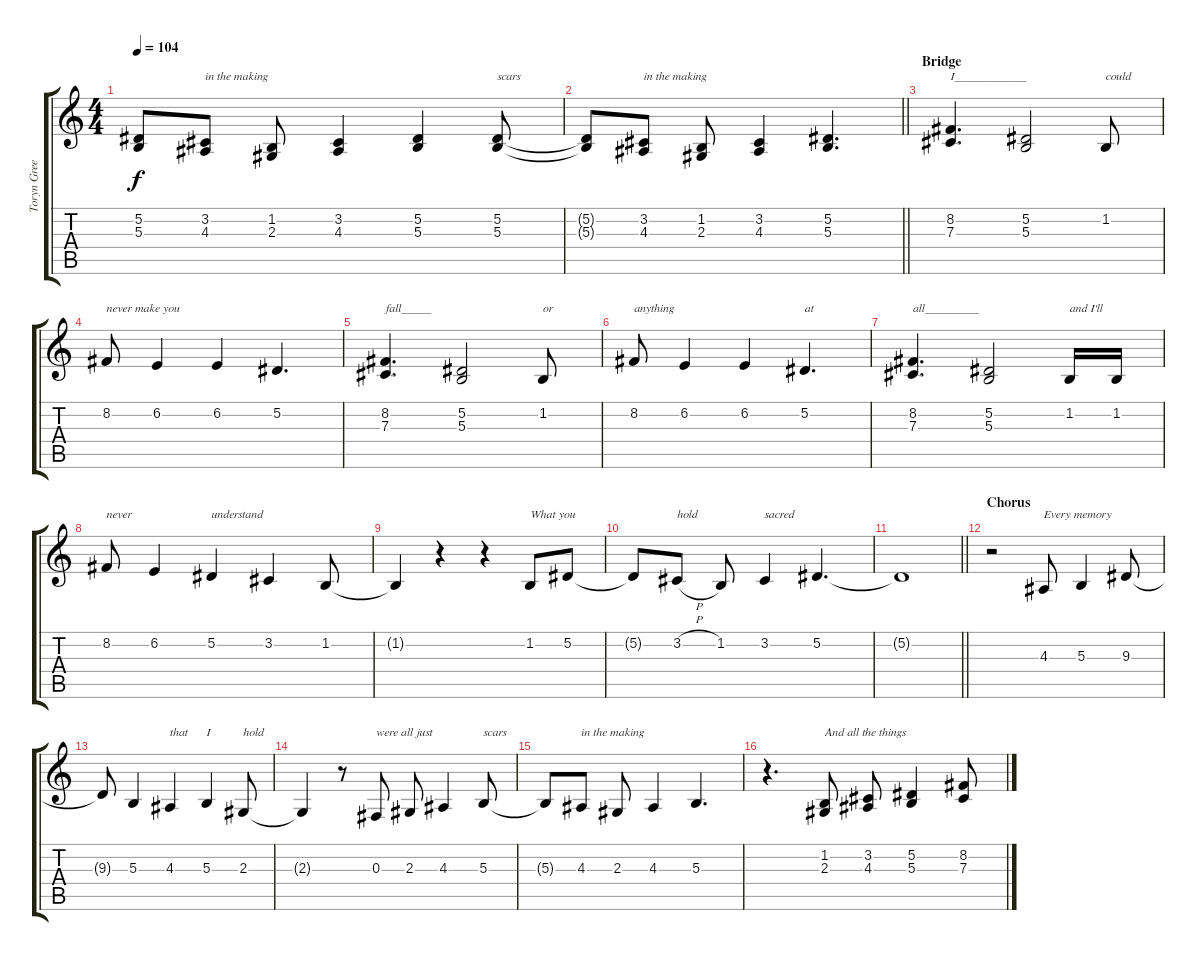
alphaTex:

\track ("Toryn Green (Vocals)" "Toryn Gree") {instrument violin}
\staff {score tabs}
\tuning (Eb4 Bb3 Gb3 Db3 Ab2 Db2) {hide}
\ts (4 4)
\tempo 104
\clef g2
\ks c
(5.2{t} 5.3{t}).8{dy f} (3.2 4.3).8{txt "in the making"} (1.2 2.3).8 (3.2 4.3).4 (5.2 5.3).4 (5.2 5.3).8{txt "scars"} |
\barLineRight lightlight
(5.2{t} 5.3{t}).8 (3.2 4.3).8{txt "in the making"} (1.2 2.3).8 (3.2 4.3).4 (5.2 5.3).4{d} |
\section ("" "Bridge")
(8.2 7.3).4{d txt "I____________"} (5.2 5.3).2 1.2.8{txt "could"} |
8.2.8{txt "never make you"} 6.2.4 6.2.4 5.2.4{d} |
(8.2 7.3).4{d txt "fall_____"} (5.2 5.3).2 1.2.8{txt "or"} |
8.2.8{txt "anything"} 6.2.4 6.2.4 5.2.4{d txt "at"} |
(8.2 7.3).4{d txt "all_________"} (5.2 5.3).2 1.2.16{txt "and I'll"} 1.2.16 |
8.2.8{txt "never"} 6.2.4 5.2.4{txt "understand"} 3.2.4 1.2.8 |
1.2{t}.4 r.4 r.4 1.2.8{txt "What you"} 5.2.8 |
5.2{t}.8 3.2{h}.8{txt "hold"} 1.2.8 3.2.4{txt "sacred"} 5.2.4{d} |
\barLineRight lightlight
5.2{t}.1 |
\section ("" "Chorus")
r.2 4.3.8{txt "Every memory"} 5.3.4 9.3.8 |
9.3{t}.8 5.3.4 4.3.4{txt "that"} 5.3.4{txt "I"} 2.3.8{txt "hold"} |
2.3{t}.4 r.8 0.3.8{txt "were all just"} 2.3.8 4.3.4 5.3.8{txt "scars"} |
5.3{t}.8 4.3.8{txt "in the making"} 2.3.8 4.3.4 5.3.4{d} |
r.4{d} (1.2 2.3).8{txt "And all the things"} (3.2 4.3).8 (5.2 5.3).4 (8.2 7.3).8
